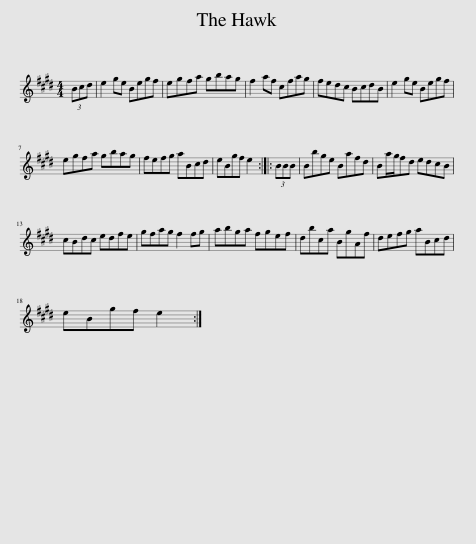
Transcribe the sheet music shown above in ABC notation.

X:1
L:1/8
M:4/4
I:linebreak $
K:E
V:1 treble
V:1
 (3Bcd | e2 ge Begf | egfa gbag | f2 af cfag | fedc BcdB | %5
 e2 ge Begf |$ egfa gbag | fefg aBcd | eBgf e2 :: (3BBB | %10
 Bbge Bafd | Ba/g/fd edcB |$ cBdc edfe | gfag f2 fg | abga fgef | %15
 dbca BgAf | defg aBcd |$ eBgf e2 :| %18
